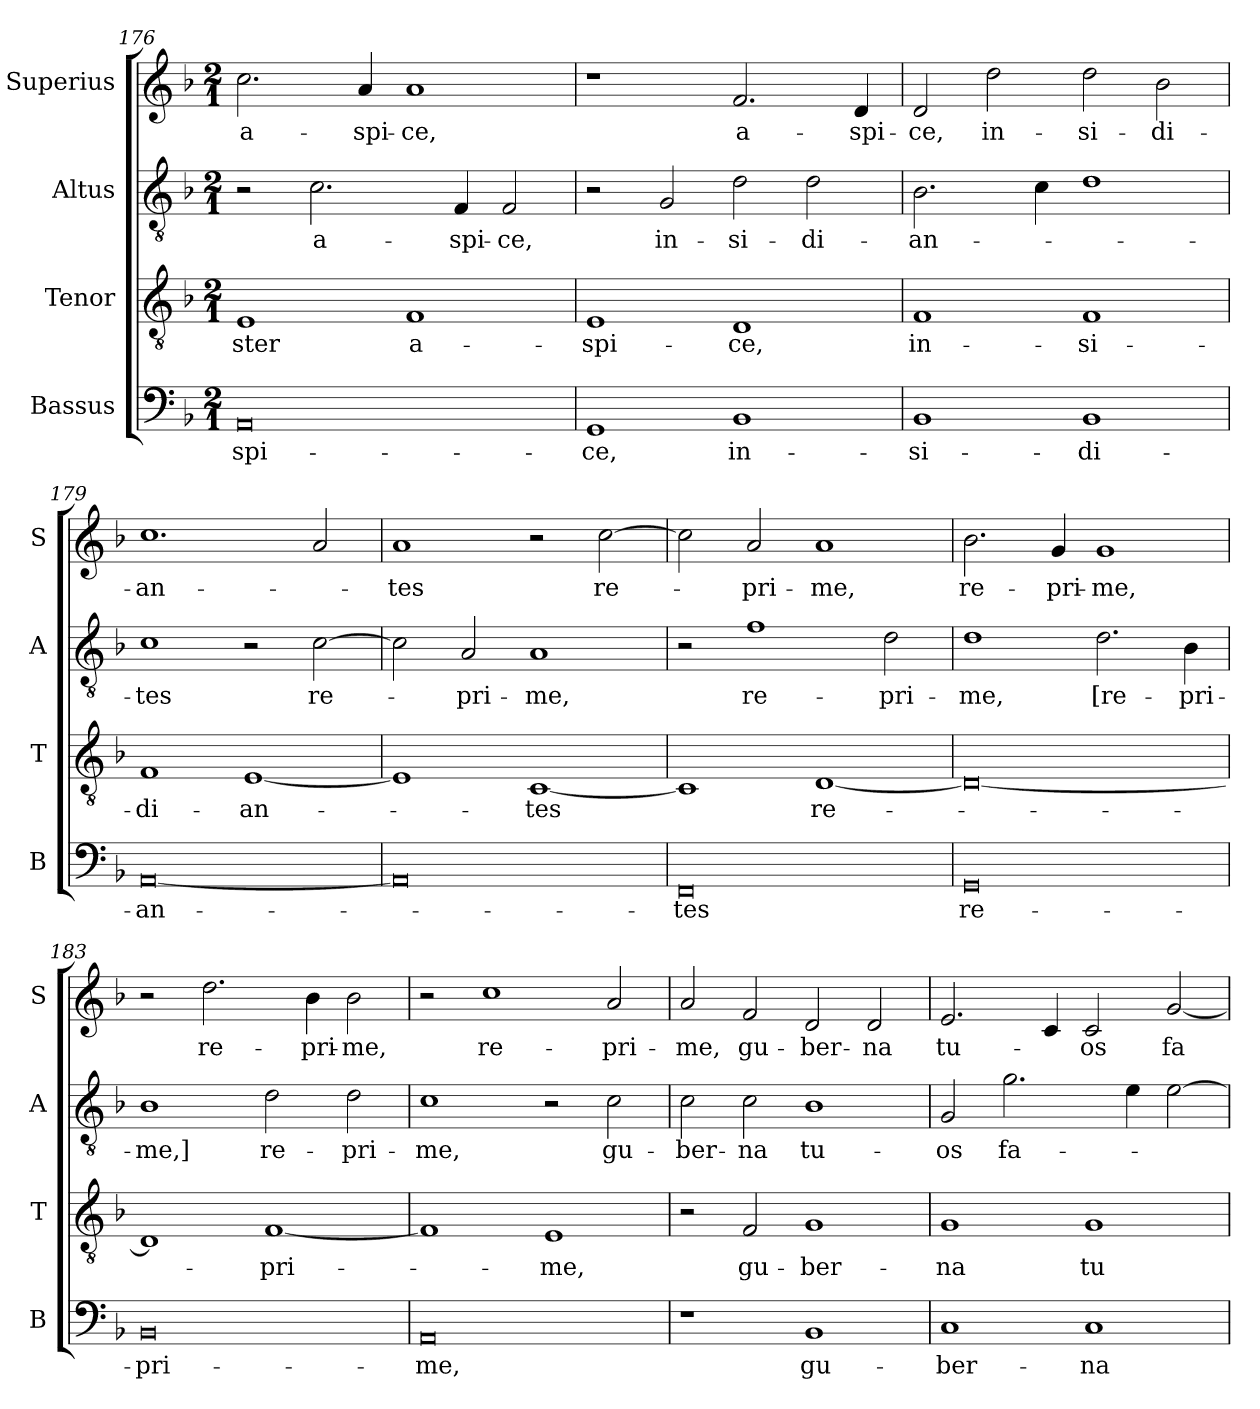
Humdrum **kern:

**kern	**text	**kern	**text	**kern	**text	**kern	**text
*part4	*part4	*part3	*part3	*part2	*part2	*part1	*part1
*staff4	*staff4	*staff3	*staff3	*staff2	*staff2	*staff1	*staff1
*I"Bassus	*	*I"Tenor	*	*I"Altus	*	*I"Superius	*
*I'B	*	*I'T	*	*I'A	*	*I'S	*
*clefF4	*	*clefGv2	*	*clefGv2	*	*clefG2	*
*k[b-]	*	*k[b-]	*	*k[b-]	*	*k[b-]	*
*F:	*	*F:	*	*F:	*	*F:	*
*M2/1	*	*M2/1	*	*M2/1	*	*M2/1	*
=176	=176	=176	=176	=176	=176	=176	=176
0AA	-spi-	1E	-ster	2r	.	2.cc	a-
.	.	.	.	2.c	a-	.	.
.	.	.	.	.	.	4a	-spi-
.	.	1F	a-	.	.	1a	-ce,
.	.	.	.	4F	-spi-	.	.
.	.	.	.	2F	-ce,	.	.
=177	=177	=177	=177	=177	=177	=177	=177
1GG	-ce,	1E	-spi-	2r	.	1r	.
.	.	.	.	2G	in-	.	.
1BB-	in-	1D	-ce,	2d	-si-	2.f	a-
.	.	.	.	2d	-di-	.	.
.	.	.	.	.	.	4d	-spi-
=178	=178	=178	=178	=178	=178	=178	=178
1BB-	-si-	1F	in-	2.B-	-an-	2d	-ce,
.	.	.	.	.	.	2dd	in-
.	.	.	.	4c	.	.	.
1BB-	-di-	1F	-si-	1d	.	2dd	-si-
.	.	.	.	.	.	2b-	-di-
=179	=179	=179	=179	=179	=179	=179	=179
[0AA	-an-	1F	-di-	1c	-tes	1.cc	-an-
.	.	[1E	-an-	2r	.	.	.
.	.	.	.	[2c	re-	2a	.
=180	=180	=180	=180	=180	=180	=180	=180
0AA]	.	1E]	.	2c]	.	1a	-tes
.	.	.	.	2A	-pri-	.	.
.	.	[1C	-tes	1A	-me,	2r	.
.	.	.	.	.	.	[2cc	re-
=181	=181	=181	=181	=181	=181	=181	=181
0FF	-tes	1C]	.	2r	.	2cc]	.
.	.	.	.	1f	re-	2a	-pri-
.	.	[1D	re-	.	.	1a	-me,
.	.	.	.	2d	-pri-	.	.
=182	=182	=182	=182	=182	=182	=182	=182
0GG	re-	0D_	.	1d	-me,	2.b-	re-
.	.	.	.	.	.	4g	-pri-
.	.	.	.	2.d	[re-	1g	-me,
.	.	.	.	4B-	-pri-	.	.
=183	=183	=183	=183	=183	=183	=183	=183
0BB-	-pri-	1D]	.	1B-	-me,]	2r	.
.	.	.	.	.	.	2.dd	re-
.	.	[1F	-pri-	2d	re-	.	.
.	.	.	.	.	.	4b-	-pri-
.	.	.	.	2d	-pri-	2b-	-me,
=184	=184	=184	=184	=184	=184	=184	=184
0AA	-me,	1F]	.	1c	-me,	2r	.
.	.	.	.	.	.	1cc	re-
.	.	1E	-me,	2r	.	.	.
.	.	.	.	2c	gu-	2a	-pri-
=185	=185	=185	=185	=185	=185	=185	=185
1r	.	2r	.	2c	-ber-	2a	-me,
.	.	2F	gu-	2c	-na	2f	gu-
1BB-	gu-	1G	-ber-	1B-	tu-	2d	-ber-
.	.	.	.	.	.	2d	-na
=186	=186	=186	=186	=186	=186	=186	=186
1C	-ber-	1G	-na	2G	-os	2.e	tu-
.	.	.	.	2.g	fa-	.	.
.	.	.	.	.	.	4c	.
1C	-na	1G	tu-	.	.	2c	-os
.	.	.	.	4e	.	.	.
.	.	.	.	[2e	.	[2g	fa-
=	=	=	=	=	=	=	=
*-	*-	*-	*-	*-	*-	*-	*-
